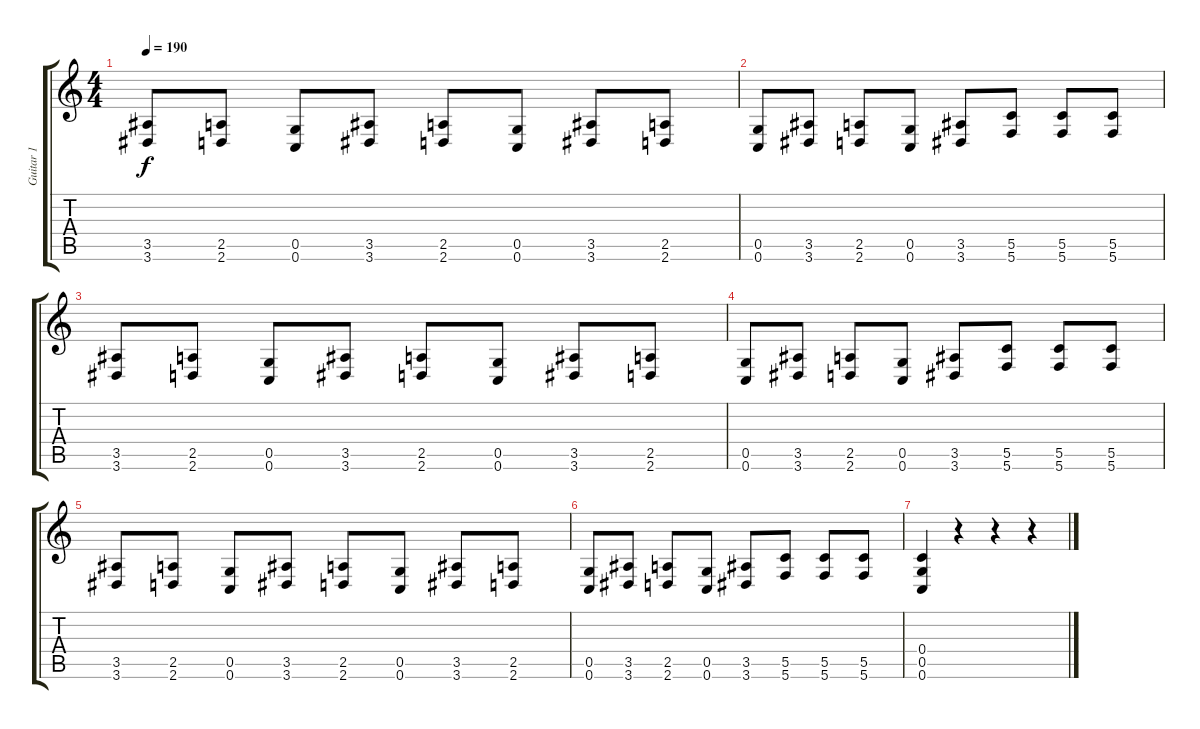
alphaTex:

\track ("Guitar 1" "Guitar 1") {instrument distortionguitar}
\staff {score tabs}
\tuning (D4 A3 F3 C3 G2 C2) {hide}
\ts (4 4)
\tempo 190
\clef g2
\ks c
(3.5 3.6).8{dy f} (2.5 2.6).8 (0.5 0.6).8 (3.5 3.6).8 (2.5 2.6).8 (0.5 0.6).8 (3.5 3.6).8 (2.5 2.6).8 |
(0.5 0.6).8 (3.5 3.6).8 (2.5 2.6).8 (0.5 0.6).8 (3.5 3.6).8 (5.5 5.6).8 (5.5 5.6).8 (5.5 5.6).8 |
(3.5 3.6).8 (2.5 2.6).8 (0.5 0.6).8 (3.5 3.6).8 (2.5 2.6).8 (0.5 0.6).8 (3.5 3.6).8 (2.5 2.6).8 |
(0.5 0.6).8 (3.5 3.6).8 (2.5 2.6).8 (0.5 0.6).8 (3.5 3.6).8 (5.5 5.6).8 (5.5 5.6).8 (5.5 5.6).8 |
(3.5 3.6).8 (2.5 2.6).8 (0.5 0.6).8 (3.5 3.6).8 (2.5 2.6).8 (0.5 0.6).8 (3.5 3.6).8 (2.5 2.6).8 |
(0.5 0.6).8 (3.5 3.6).8 (2.5 2.6).8 (0.5 0.6).8 (3.5 3.6).8 (5.5 5.6).8 (5.5 5.6).8 (5.5 5.6).8 |
(0.4 0.5 0.6).4 r.4 r.4 r.4
